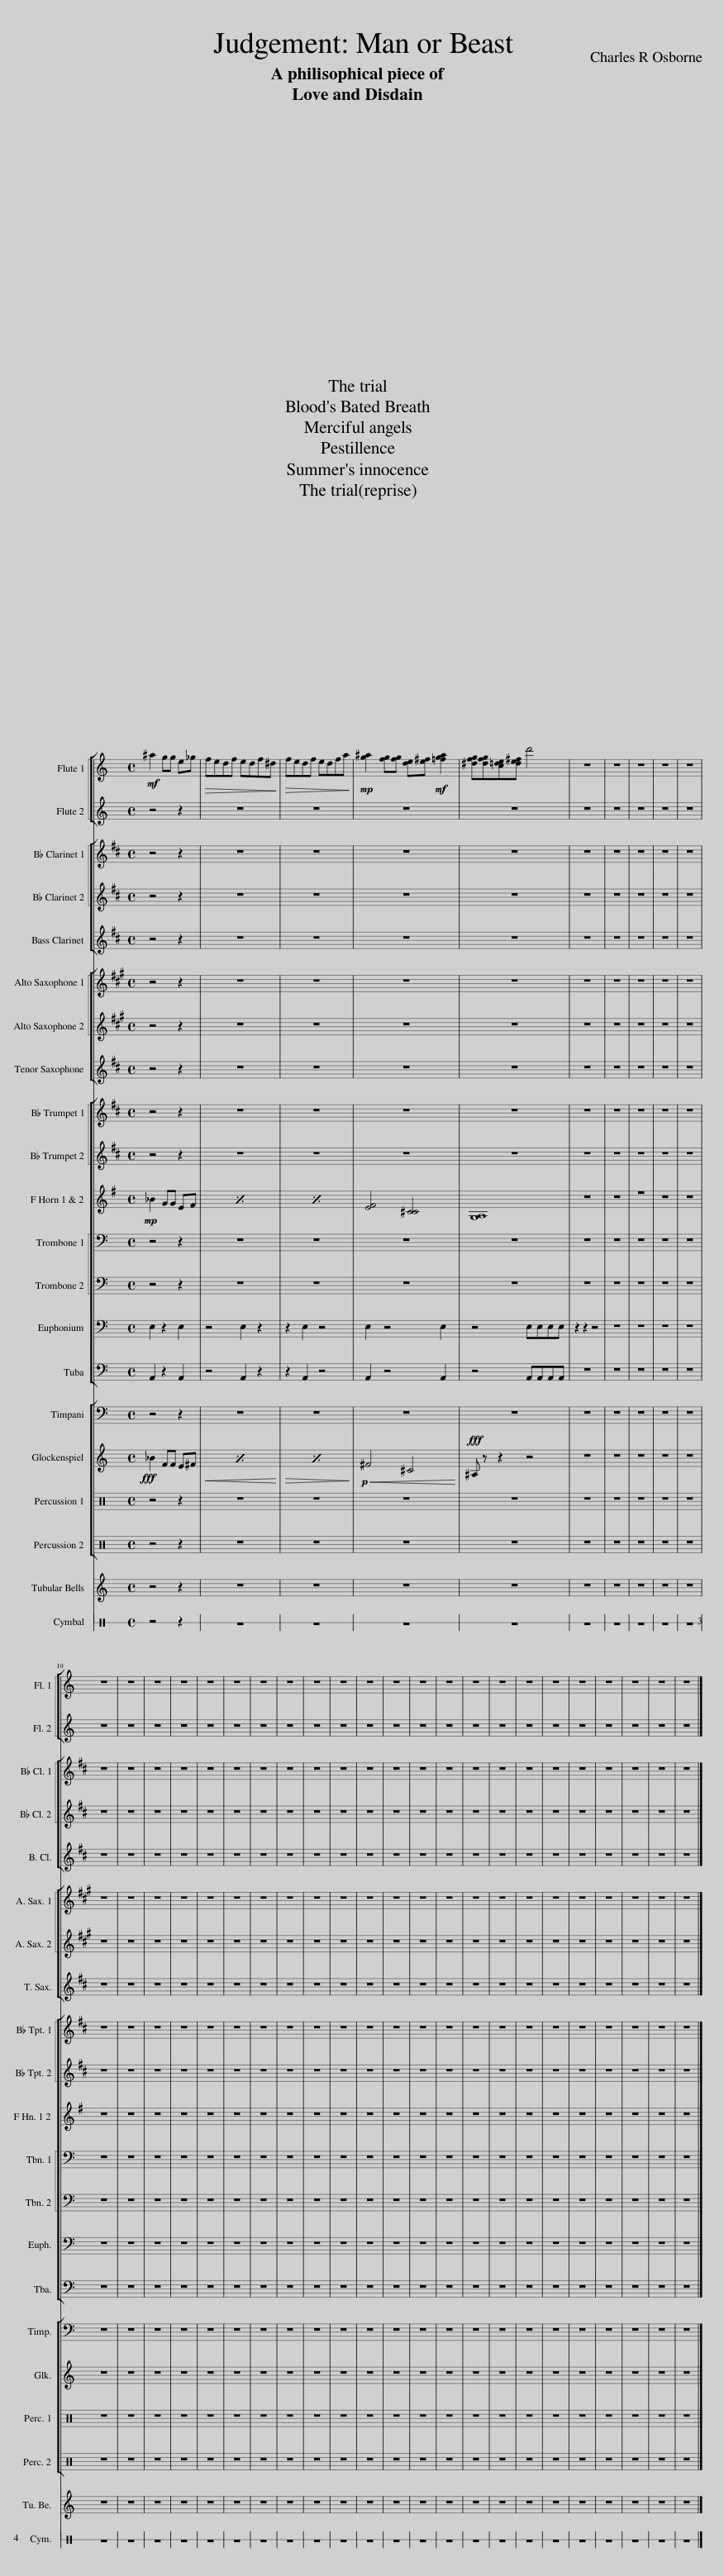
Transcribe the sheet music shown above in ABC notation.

X:1
%%score [ [ 1 ] [ ] [ ] ] [ [ ] ] [ [ ] ] [ [ ] [ 2 ] [ ] 3 4 ] [ 5 ]
L:1/8
M:4/4
I:linebreak $
K:C
V:1 treble
V:2 treble transpose=-7
V:3 bass
V:4 bass
V:5 treble transpose=24
V:1
!mf! ^a2 gg e_g |!>(! fedf edf^d!>)! |!>(! fedf edfa!>)! |!mp! [g^a]2 [fg][fg] [de][e^f]!mf! [=fga]2 | [^dfg][dfg][c=de][de^f] d'4 | %5
 z8 | z8 | z8 | z8 | z8 |$ %10
 z8 | z8 | z8 | z8 | z8 | %15
 z8 | z8 | z8 | z8 | z8 | %20
 z8 | z8 | z8 | z8 | z8 | %25
 z8 | z8 | z8 | z8 | z8 | %30
 z8 | z8 | z8 |] %33
V:2
[K:G]!mp! _B2 GG EF | x8 | x8 | [EF]4 [C^C]4 | [G,A,]8 | %5
 z8 | z8 | z8 | z8 | z8 |$ %10
 z8 | z8 | z8 | z8 | z8 | %15
 z8 | z8 | z8 | z8 | z8 | %20
 z8 | z8 | z8 | z8 | z8 | %25
 z8 | z8 | z8 | z8 | z8 | %30
 z8 | z8 | z8 |] %33
V:3
 E,2 z2 E,2 | z4 E,2 z2 | z2 E,2 z4 | E,2 z4 E,2 | z4 E,E,E,E, | %5
 z2 z2 z4 | z8 | z8 | z8 | z8 |$ %10
 z8 | z8 | z8 | z8 | z8 | %15
 z8 | z8 | z8 | z8 | z8 | %20
 z8 | z8 | z8 | z8 | z8 | %25
 z8 | z8 | z8 | z8 | z8 | %30
 z8 | z8 | z8 |] %33
V:4
 A,,2 z2 A,,2 | z4 A,,2 z2 | z2 A,,2 z4 | A,,2 z4 A,,2 | z4 A,,A,,A,,A,, | %5
 z8 | z8 | z8 | z8 | z8 |$ %10
 z8 | z8 | z8 | z8 | z8 | %15
 z8 | z8 | z8 | z8 | z8 | %20
 z8 | z8 | z8 | z8 | z8 | %25
 z8 | z8 | z8 | z8 | z8 | %30
 z8 | z8 | z8 |] %33
V:5
!fff! _B2 FF E^F |!<(! x8 |!>(!!<)! x8 |!p!!<(! ^F4 ^C4!<)! |!fff! ^A, z z2 z4 | %5
 z8 | z8 | z8 | z8 | z8 |$ %10
 z8 | z8 | z8 | z8 | z8 | %15
 z8 | z8 | z8 | z8 | z8 | %20
 z8 | z8 | z8 | z8 | z8 | %25
 z8 | z8 | z8 | z8 | z8 | %30
 z8 | z8 | z8 |] %33
